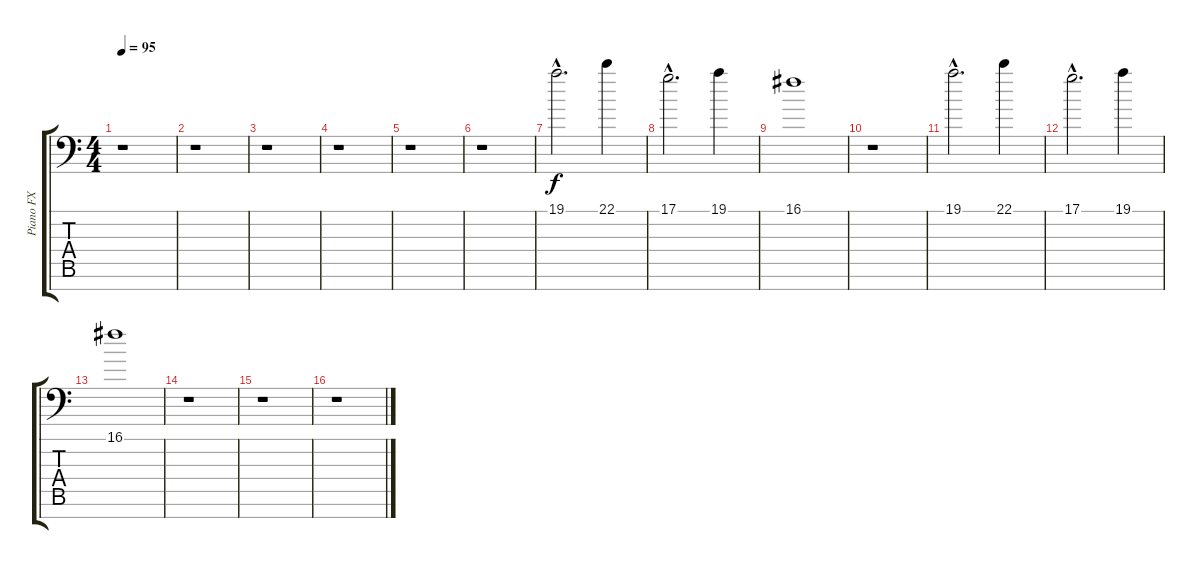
\track ("Piano FX" "Piano FX") {instrument acousticgrandpiano}
\staff {score tabs}
\tuning (D4 A3 F3 C3 G2 D2 A1) {hide}
\ts (4 4)
\tempo 95
\clef f4
\ks c
r.1{dy f instrument acousticgrandpiano} |
r.1 |
r.1 |
r.1 |
r.1 |
r.1 |
19.1{hac}.2{d} 22.1.4 |
17.1{hac}.2{d} 19.1.4 |
16.1.1 |
r.1 |
19.1{hac}.2{d} 22.1.4 |
17.1{hac}.2{d} 19.1.4 |
16.1.1 |
r.1 |
r.1 |
r.1
